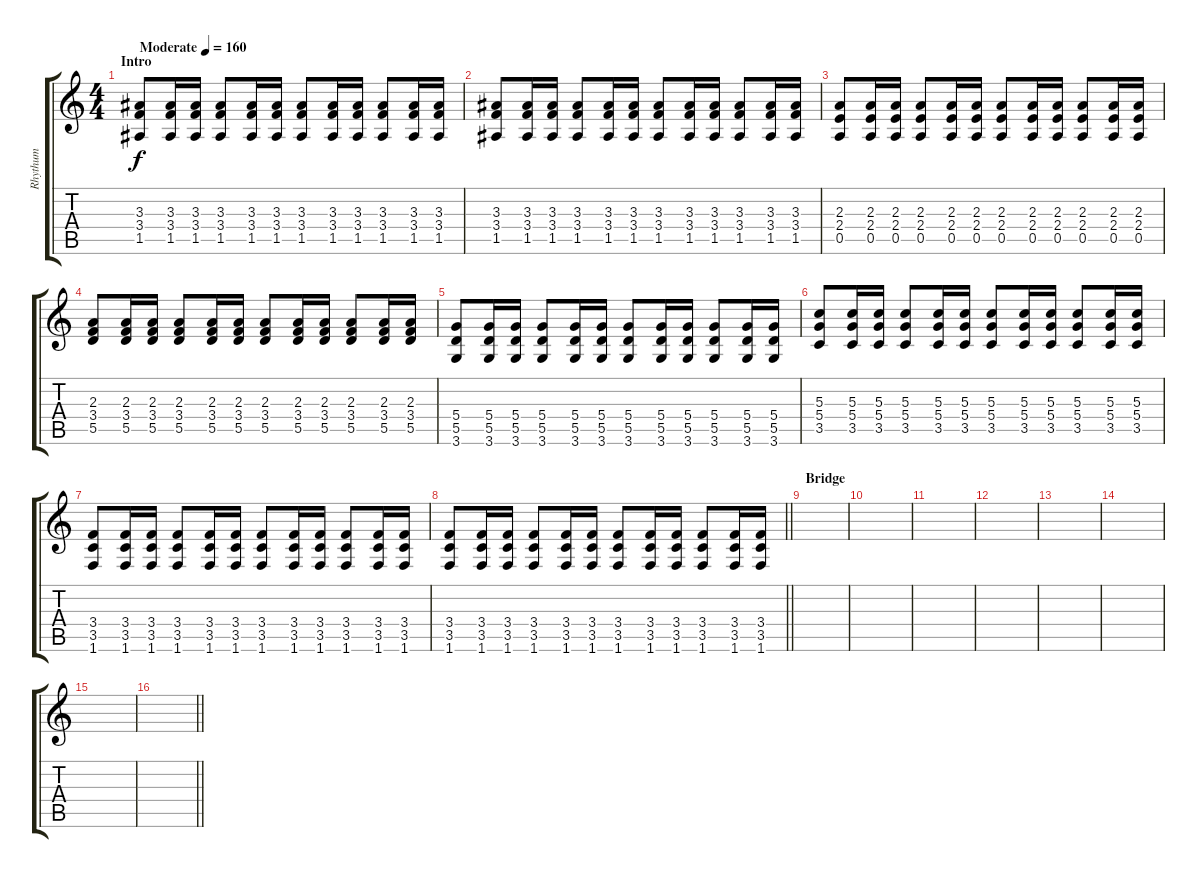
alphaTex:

\track ("Rhythum" "Rhythum") {instrument distortionguitar}
\staff {score tabs}
\tuning (E4 B3 G3 D3 A2 E2) {hide}
\ts (4 4)
\section ("" "Intro")
\tempo (160 "Moderate")
\clef g2
\ks c
(3.3 3.4 1.5).8{dy f instrument distortionguitar} (3.3 3.4 1.5).16 (3.3 3.4 1.5).16 (3.3 3.4 1.5).8 (3.3 3.4 1.5).16 (3.3 3.4 1.5).16 (3.3 3.4 1.5).8 (3.3 3.4 1.5).16 (3.3 3.4 1.5).16 (3.3 3.4 1.5).8 (3.3 3.4 1.5).16 (3.3 3.4 1.5).16 |
(3.3 3.4 1.5).8 (3.3 3.4 1.5).16 (3.3 3.4 1.5).16 (3.3 3.4 1.5).8 (3.3 3.4 1.5).16 (3.3 3.4 1.5).16 (3.3 3.4 1.5).8 (3.3 3.4 1.5).16 (3.3 3.4 1.5).16 (3.3 3.4 1.5).8 (3.3 3.4 1.5).16 (3.3 3.4 1.5).16 |
(2.3 2.4 0.5).8 (2.3 2.4 0.5).16 (2.3 2.4 0.5).16 (2.3 2.4 0.5).8 (2.3 2.4 0.5).16 (2.3 2.4 0.5).16 (2.3 2.4 0.5).8 (2.3 2.4 0.5).16 (2.3 2.4 0.5).16 (2.3 2.4 0.5).8 (2.3 2.4 0.5).16 (2.3 2.4 0.5).16 |
(2.3 3.4 5.5).8 (2.3 3.4 5.5).16 (2.3 3.4 5.5).16 (2.3 3.4 5.5).8 (2.3 3.4 5.5).16 (2.3 3.4 5.5).16 (2.3 3.4 5.5).8 (2.3 3.4 5.5).16 (2.3 3.4 5.5).16 (2.3 3.4 5.5).8 (2.3 3.4 5.5).16 (2.3 3.4 5.5).16 |
(5.4 5.5 3.6).8 (5.4 5.5 3.6).16 (5.4 5.5 3.6).16 (5.4 5.5 3.6).8 (5.4 5.5 3.6).16 (5.4 5.5 3.6).16 (5.4 5.5 3.6).8 (5.4 5.5 3.6).16 (5.4 5.5 3.6).16 (5.4 5.5 3.6).8 (5.4 5.5 3.6).16 (5.4 5.5 3.6).16 |
(5.3 5.4 3.5).8 (5.3 5.4 3.5).16 (5.3 5.4 3.5).16 (5.3 5.4 3.5).8 (5.3 5.4 3.5).16 (5.3 5.4 3.5).16 (5.3 5.4 3.5).8 (5.3 5.4 3.5).16 (5.3 5.4 3.5).16 (5.3 5.4 3.5).8 (5.3 5.4 3.5).16 (5.3 5.4 3.5).16 |
(3.4 3.5 1.6).8 (3.4 3.5 1.6).16 (3.4 3.5 1.6).16 (3.4 3.5 1.6).8 (3.4 3.5 1.6).16 (3.4 3.5 1.6).16 (3.4 3.5 1.6).8 (3.4 3.5 1.6).16 (3.4 3.5 1.6).16 (3.4 3.5 1.6).8 (3.4 3.5 1.6).16 (3.4 3.5 1.6).16 |
\barLineRight lightlight
(3.4 3.5 1.6).8 (3.4 3.5 1.6).16 (3.4 3.5 1.6).16 (3.4 3.5 1.6).8 (3.4 3.5 1.6).16 (3.4 3.5 1.6).16 (3.4 3.5 1.6).8 (3.4 3.5 1.6).16 (3.4 3.5 1.6).16 (3.4 3.5 1.6).8 (3.4 3.5 1.6).16 (3.4 3.5 1.6).16 |
\section ("" "Bridge")
|
|
|
|
|
|
|
\barLineRight lightlight
